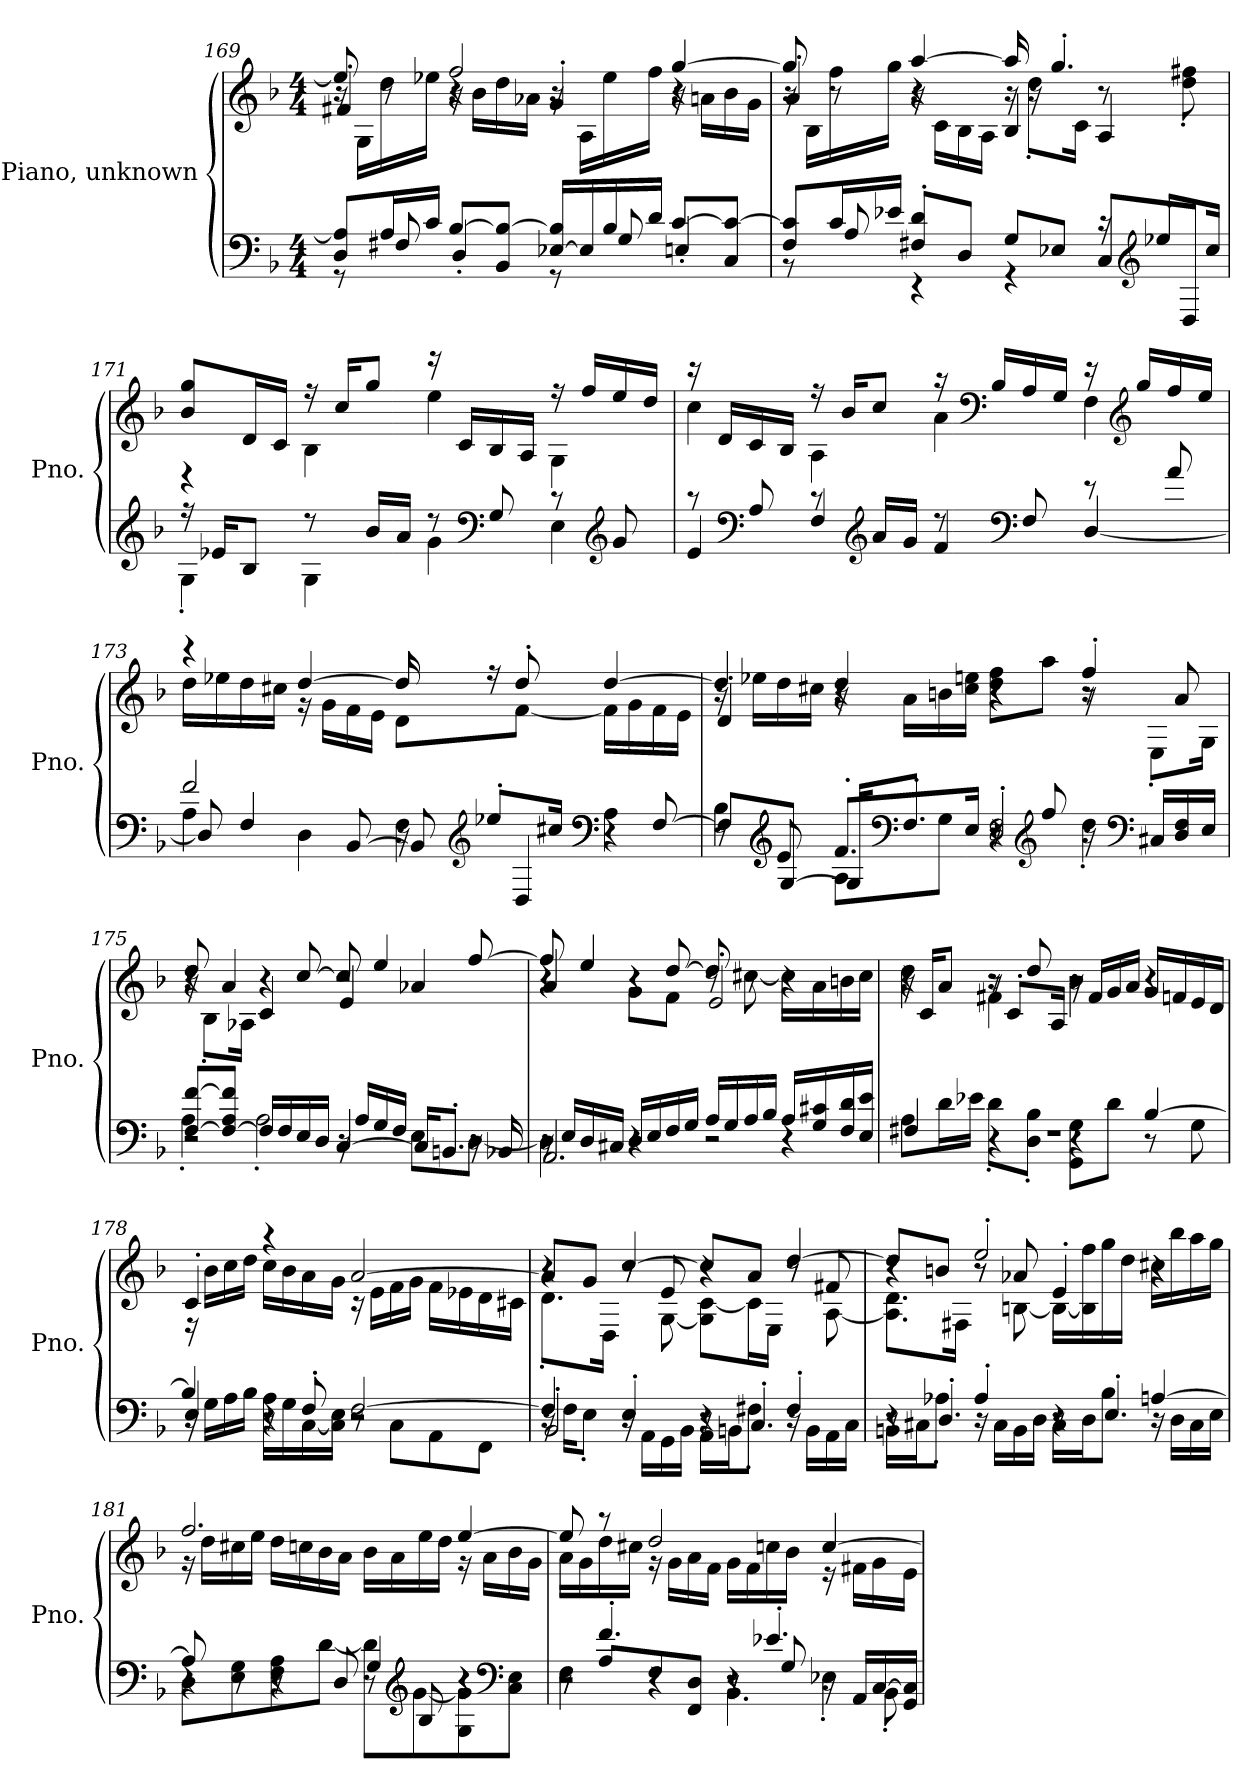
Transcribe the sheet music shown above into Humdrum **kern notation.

**kern	**kern
*part1	*part1
*staff2	*staff1
*I"Piano, unknown	*
*I'Pno.	*
*clefF4	*clefG2
*k[b-]	*k[b-]
*M4/4	*M4/4
=169	=169
*^	*^
*	*	*	*^
8D/ 8A/]L	8r	8ee-/]	16r	4f#X'/
.	.	.	16G\LL	.
16A/L	8F#X/	8r	16dd\	.
16c/JJ	.	.	16ee-X\JJ	.
[8B-/L	4D'/	2ff/	16r	4r
.	.	.	16b-\LL	.
8BB-/ 8B-/_J	.	.	16dd\	.
.	.	.	16a-X\JJ	.
[16E-X/ 16B-/]LL	8r	.	16r	4g'/
16E-/]	.	.	16A\LL	.
16B-/	8G/	.	16ee-\	.
16d/JJ	.	.	16ff\JJ	.
[8c/L	4En'/	[4gg/	16r	4r
.	.	.	16an\LL	.
8C/ 8c/_J	.	.	16b-\	.
.	.	.	16g\JJ	.
!!LO:PB:g=z	!!	!!
=170	=170	=170	=170	=170
8F/ 8c/]L	8r	8gg/]	16r	4a'/
.	.	.	16B-\LL	.
16c/L	8A/	8r	16ff\	.
16e-X/JJ	.	.	16gg\JJ	.
8F#X/' 8d/'L	4r	[4aa/	16r	4r
.	.	.	16c\LL	.
8D/J	.	.	16B-\	.
.	.	.	16A\JJ	.
8G/L	4r	16aa/]	16r	4B-/
.	.	16r	8dd'\L	.
8E-X/J	.	4.gg'/	.	.
.	.	.	16c\Jk	.
16r	8C/L	.	8r	4A/
*clefG2	*	*	*	*
8ee-X'/L	.	.	.	.
.	8D/J	.	8dd\' 8ff#X\'	.
16cc/Jk	.	.	.	.
*	*	*	*v	*v
=171	=171	=171	=171
16r	4G'\	8b-/ 8gg/L	4r
16e-X/KL	.	.	.
8B-/J	.	16d/L	.
.	.	16c/JJ	.
8r	4G\	16r	4B-\
.	.	16cc/KL	.
16b-/LL	.	8gg/J	.
16a/JJ	.	.	.
8r	4g\	16r	4ee\
.	.	16c/LL	.
*clefF4	*	*	*
8G/	.	16B-/	.
.	.	16A/JJ	.
8r	4E\	16r	4G\
.	.	16ff/LL	.
*clefG2	*	*	*
8g/	.	16ee/	.
.	.	16dd/JJ	.
!!LO:LB:g=z	!!
=172	=172	=172	=172
8r	4e/	16r	4cc\
.	.	16d/LL	.
*clefF4	*	*	*
8A/	.	16c/	.
.	.	16B-/JJ	.
8r	4F/	16r	4A\
.	.	16b-/KL	.
*clefG2	*	*	*
16a/LL	.	8cc/J	.
16g/JJ	.	.	.
8r	4f/	16r	4a\
*	*	*clefF4	*
.	.	16B-/LL	.
*clefF4	*	*	*
8F/	.	16A/	.
.	.	16G/JJ	.
8r	[4D/	16r	4F\
*	*	*clefG2	*
.	.	16gg/LL	.
8a/	.	16ff/	.
.	.	16ee/JJ	.
!!LO:LB:g=z	!!
=173	=173	=173	=173
*	*^	*	*
2f/	4A\	8D/]	4r	16dd\LL
.	.	.	.	16ee-X\
.	.	4F/	.	16dd\
.	.	.	.	16cc#X\JJ
.	4D\	.	[4dd/	16r
.	.	.	.	16g\LL
.	.	[8BB-/	.	16f\
.	.	.	.	16e\JJ
16r	4F\	8BB-/]	16dd/]	8d\L
*clefG2	*	*	*	*
8ee-X'/L	.	.	16r	.
.	.	4D/	8dd'/	[8f\J
16cc#X/Jk	.	.	.	.
*clefF4	*	*	*	*
4r	4A\	.	[4dd/	16f\LL]
.	.	.	.	16g\
.	.	[8F/	.	16f\
.	.	.	.	16e\JJ
!!LO:LB:g=z
=174	=174	=174	=174	=174
*	*	*	*	*^
8r	4B-\	8F/L]	4dd/]	16r	4d'/
.	.	.	.	16ee-X\LL	.
*clefG2	*	*	*	*	*
8e/	.	[8G/J	.	16dd\	.
.	.	.	.	16cc#X\JJ	.
8.f'/L	8A\L	16G/KL]	4dd/	16r	4r
*clefF4	*	*	*	*	*
.	.	8.F'/J	.	16a\LL	.
.	8G\J	.	.	16bn\	.
16E/Jk	.	.	.	16cc#\ 16een\JJ	.
8r	4r	2D/' 2F/'	4r	8dd\ 8ff\L	4r
*clefG2	*	*	*	*	*
8ff/	.	.	.	8aa\J	.
16r	4dd'\	.	4ff'/	16r	8r
*clefF4	*	*	*	*	*
16C#X/LL	.	.	.	8E'\L	.
16D/ 16F/	.	.	.	.	8a/
16E/JJ	.	.	.	16G\Jk	.
!!LO:LB:g=z	!!	!!
=175	=175	=175	=175	=175	=175
[8F/ [8f/L	4A'\	2r	8dd/	16r	4r
.	.	.	.	8B-'\L	.
8F/_ 8A/ 8f/]J	.	.	4a/	.	.
.	.	.	.	16A-X\Jk	.
16F/LL]	2A'\	.	.	4r	4c/
16F/	.	.	.	.	.
16E/	.	.	[8cc/	.	.
16D/JJ	.	.	.	.	.
16r	.	[4C/	8cc/]	2r	4e/
16A/LL	.	.	.	.	.
16G/	.	.	4ee/	.	.
16F/JJ	.	.	.	.	.
8r	8E\L	16C/KL]	.	.	4a-X/
.	.	8.BBn'/J	.	.	.
16r	[8D\J	.	[8ff/	.	.
16BB-X/	.	.	.	.	.
=176	=176	=176	=176	=176	=176
16r	4D\]	2.AA/	8ff/]	4r	4a/
16E/LL	.	.	.	.	.
16D/	.	.	4ee/	.	.
16C#X/JJ	.	.	.	.	.
16D/LL	4r	.	.	8g\L	4r
16E/	.	.	.	.	.
16F/	.	.	[8dd/	8f\J	.
16G/JJ	.	.	.	.	.
16A/LL	2r	.	8dd/]	8r	2e'/
16G/	.	.	.	.	.
16A/	.	.	8r	[8cc#X\	.
16B-/JJ	.	.	.	.	.
16A/LL	.	4r	4r	16cc#\LL]	.
16G/ 16c#X/	.	.	.	16a\	.
16F/ 16d/	.	.	.	16bn\	.
16E/ 16e/JJ	.	.	.	16cc#\JJ	.
!!LO:LB:g=z	!!	!!
=177	=177	=177	=177	=177	=177
1r	8A\L	4F#X/	4r	4dd\	16r
.	.	.	.	.	16c/KL
.	16d\L	.	.	.	8a/J
.	16e-X\JJ	.	.	.	.
.	8d'\L	4r	8r	4f#X\	16r
.	.	.	.	.	8c'/L
.	8D\' 8B-\'J	.	8dd/	.	.
.	.	.	.	.	16A/Jk
.	8GG\ 8G\L	4r	2r	4b-\	16r
.	.	.	.	.	16f#/LL
.	8d\J	.	.	.	16g/
.	.	.	.	.	16a/JJ
.	8r	[4B-/	.	4r	16g/LL
.	.	.	.	.	16fn/
.	8G\	.	.	.	16e/
.	.	.	.	.	16d/JJ
*	*	*	*	*v	*v
=178	=178	=178	=178	=178
4E/	16r	4B-/]	4c'/	16r
.	16G\LL	.	.	16b-\LL
.	16A\	.	.	16cc\
.	16B-\JJ	.	.	16dd\JJ
8r	16A\LL	4r	4r	16cc\LL
.	16G\	.	.	16b-\
8F'/	[16C\	.	.	16a\
.	16C\] 16E\JJ	.	.	16g\JJ
[2F/	8r	2r	[2a/	16r
.	.	.	.	16e\LL
.	8C\L	.	.	16f\
.	.	.	.	16g\JJ
.	8AA\	.	.	16f\LL
.	.	.	.	16e-X\
.	8FF\J	.	.	16d\
.	.	.	.	16c#X\JJ
!!LO:PB:g=z
=179	=179	=179	=179	=179
*	*	*	*	*^
4F/]	16r	2BB-'/	8a/L]	8.d'\L	4r
.	16F\KL	.	.	.	.
.	8E'\J	.	8g/J	.	.
.	.	.	.	16D\Jk	.
4E'/	16r	.	[4cc/	8r	8r
.	16AA\LL	.	.	.	.
.	16GG\	.	.	[8G\	8e/
.	16BB-\JJ	.	.	.	.
4r	16AA\LL	8r	8cc/L]	8G\] [8c\L	4r
.	16BBn\J	.	.	.	.
.	8F#X'\J	4.C'/	8a/J	16c\L]	.
.	.	.	.	16E\JJ	.
4F#'/	16r	.	[4dd/	8r	8r
.	16BB\LL	.	.	.	.
.	16AA\	.	.	[8A\	8f#X/
.	16C\JJ	.	.	.	.
=180	=180	=180	=180	=180	=180
4r	16BBn\LL	8r	8dd/L]	8.A\] 8.d\L	4r
.	16C#X\J	.	.	.	.
.	8A-X'\J	4.D'/	8bn/J	.	.
.	.	.	.	16F#X\Jk	.
4A-'/	16r	.	2ee'/	8r	8r
.	16C#\LL	.	.	.	.
.	16BB\	.	.	[8Bn\	8a-X/
.	16D\JJ	.	.	.	.
4r	16C#\LL	8r	.	16B\LL_	4e'/
.	16D\J	.	.	16B\] 16ff\	.
.	8B-\J	4.E'/	.	16gg\	.
.	.	.	.	16dd\JJ	.
[4An/	16r	.	4r	16cc#X\LL	4r
.	16D\LL	.	.	16bb-\	.
.	16C#\	.	.	16aa\	.
.	16E\JJ	.	.	16gg\JJ	.
*	*	*	*	*v	*v
!!LO:LB:g=z
=181	=181	=181	=181	=181
8A/]	8D\L	4r	2.ff/	16r
.	.	.	.	16dd\LL
8r	8E\ 8G\	.	.	16cc#X\
.	.	.	.	16ee\JJ
4r	8F\ 8A\	8r	.	16dd\LL
.	.	.	.	16ccn\
.	[8d\J	8D/	.	16b-\
.	.	.	.	16a\JJ
8r	8d\L]	4G/	.	16b-\LL
.	.	.	.	16a\
*clefG2	*	*	*	*
8B-/	[8g\	.	.	16ee\
.	.	.	.	16dd\JJ
4r	8G\ 8g\]	4r	[4ee/	16r
.	.	.	.	16a\LL
*clefF4	*	*	*	*
.	8C\ 8E\J	.	.	16b-\
.	.	.	.	16g\JJ
=182	=182	=182	=182	=182
*	*	*^	*	*
8r	2r	8r	4F\	8ee/]	16a\LL
.	.	.	.	.	16g\
4.f'/	.	8A/L	.	8r	16dd\
.	.	.	.	.	16cc#X\JJ
.	.	8F/	4r	2dd/	16r
.	.	.	.	.	16g\LL
.	.	8FF/ 8D/J	.	.	16a\
.	.	.	.	.	16f\JJ
8r	4r	8r	4.BB-\	.	16g\LL
.	.	.	.	.	16f\
4.e-X'/	.	8G/	.	.	16ccn\
.	.	.	.	.	16b-\JJ
.	4E-X'\	16r	.	[4cc/	16r
.	.	16AA/LL	.	.	16f#X\LL
.	.	[16C/	8BB-'\	.	16g\
.	.	16GG/ 16C/]JJ	.	.	16e\JJ
*v	*v	*v	*v	*	*
*	*v	*v
=	=
*-	*-
